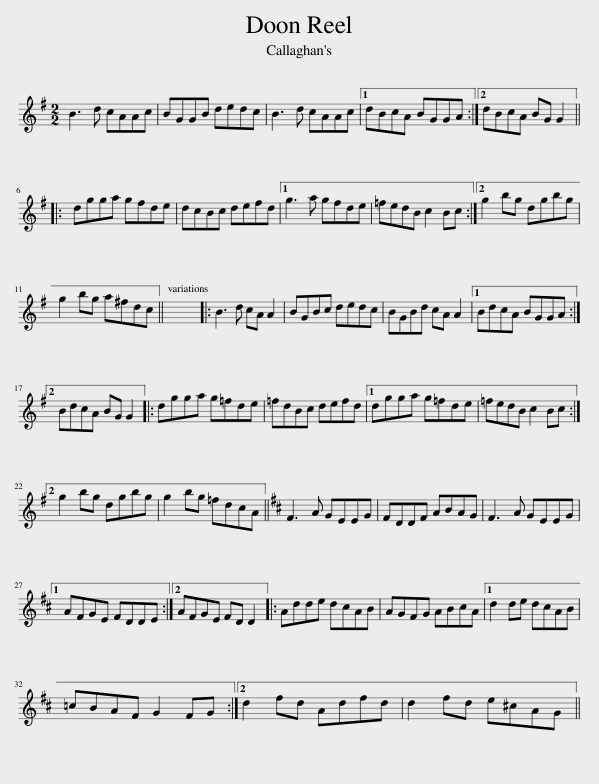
X:1
L:1/8
M:2/2
I:linebreak $
K:G
V:1 treble
V:1
 B3 d cAAc | BGGB dedc | B3 d cAAc |1 dBcA BGGA :|2 dBcA BG G2 |:$ %5
 dgga gfde | dcBc defd |1 g3 a gfde | =fedB c2 Bc :|2 g2 bg dgbg |$ %10
 g2 bg a^fdc || x8 |: B3 d cA A2 | BGBc dedc | BGBd cA A2 |1 %15
 BdcA BGGA :|2$ BdcA BG G2 |: dgga g=fde | =fdBc defd |1 dgga g=fde | %20
 =fedB c2 Bc :|2$ g2 bg dgbg | g2 bg =fdcA ||[K:D] F3 A GEEG | FDDF ABAG | %25
 F3 A GEEG |1$ AFGE FDDE :|2 AFGE FD D2 |: Adde dcAB | AGFG ABcA |1 %30
 d2 de dcAB |$ =cBAF G2 FG :|2 d2 fd Adfd | d2 fd e^cAG || %34
